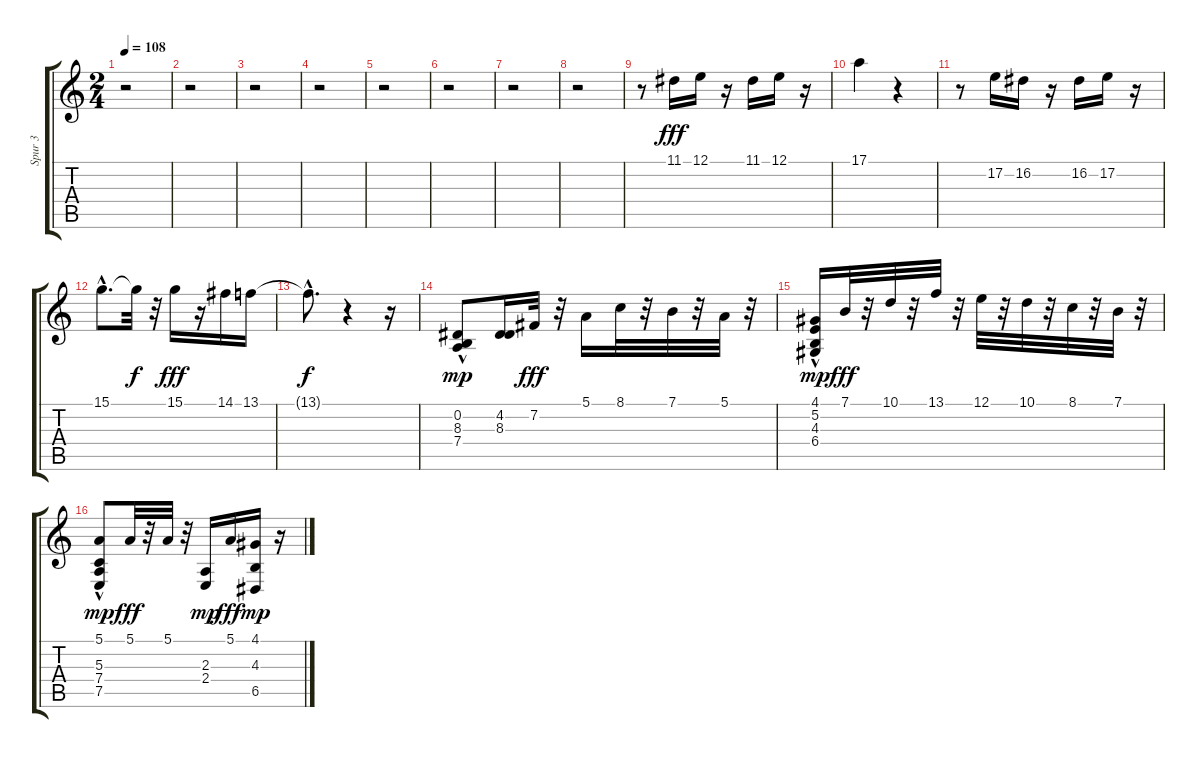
\track ("Spur 3" "Spur 3") {instrument trumpet}
\staff {score tabs}
\tuning (E4 B3 G3 D3 A2 E2) {hide}
\ts (2 4)
\tempo 108
\clef g2
\ks c
r.2{dy f} |
r.2 |
r.2 |
r.2 |
r.2 |
r.2 |
r.2 |
r.2 |
r.8 11.1.16{dy fff volume 14} 12.1.16 r.16 11.1.16 12.1.16 r.16 |
17.1.4 r.4 |
r.8 17.2.16 16.2.16 r.16 16.2.16 17.2.16 r.16 |
15.1{hac}.8{d} 15.1{t}.32{dy f} r.32 15.1.16{dy fff} r.16 14.1.16 13.1.16 |
13.1{hac t}.8{d dy f} r.4 r.16 |
(0.2{hac} 8.3{hac} 7.4{hac}).8{dy mp} (4.2 8.3).16 7.2.32{dy fff} r.32 5.1.16 8.1.32 r.32 7.1.32 r.32 5.1.32 r.32 |
(4.1 5.2{hac} 4.3{hac} 6.4{hac}).16{dy mp} 7.1.32{dy fff} r.32 10.1.32 r.32 13.1.32 r.32 12.1.32 r.32 10.1.32 r.32 8.1.32 r.32 7.1.32 r.32 |
(5.1 5.3{hac} 7.4{hac} 7.5{hac}).8{dy mp} 5.1.32{dy fff} r.32 5.1.32 r.32 (2.3 2.4).16{dy mp} 5.1.16{dy fff} (4.1 4.3 6.5).16{dy mp} r.16
